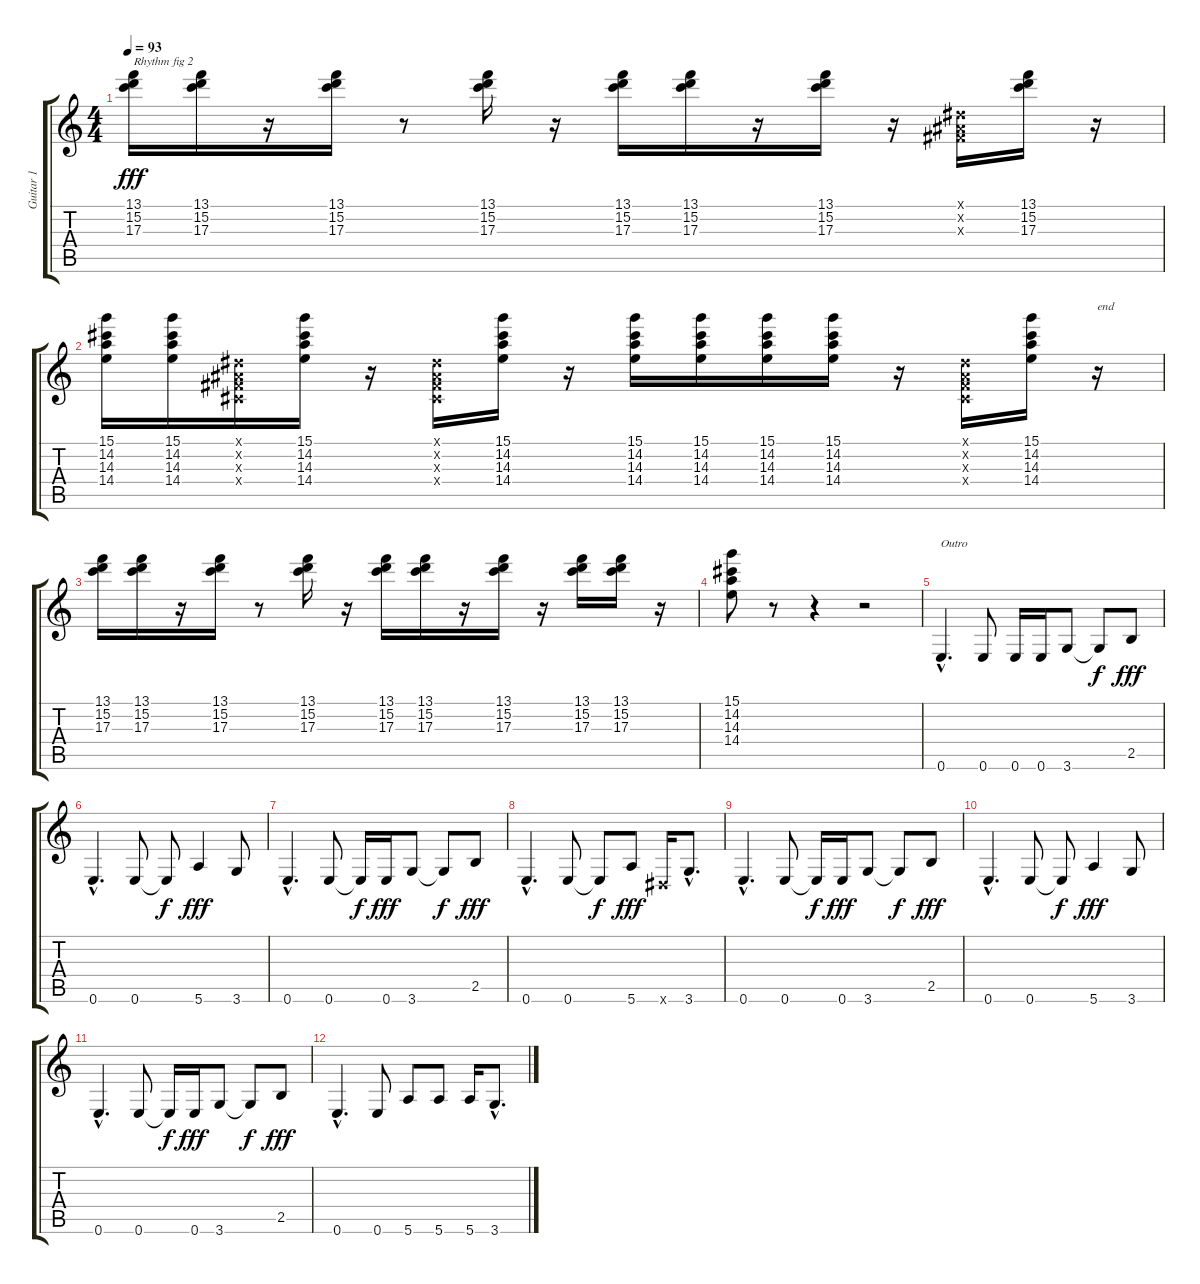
\track ("Guitar 1" "Guitar 1") {instrument electricguitarclean}
\staff {score tabs}
\tuning (E4 B3 G3 D3 A2 E2) {hide}
\ts (4 4)
\tempo 93
\clef g2
\ks c
(13.1 15.2 17.3).16{txt "Rhythm fig 2" dy fff} (13.1 15.2 17.3).16 r.16 (13.1 15.2 17.3).16 r.8 (13.1 15.2 17.3).16 r.16 (13.1 15.2 17.3).16 (13.1 15.2 17.3).16 r.16 (13.1 15.2 17.3).16 r.16 (-1.1{x} -1.2{x} -1.3{x}).16 (13.1 15.2 17.3).16 r.16 |
(15.1 14.2 14.3 14.4).16 (15.1 14.2 14.3 14.4).16 (-1.1{x} -1.2{x} -1.3{x} -1.4{x}).16 (15.1 14.2 14.3 14.4).16 r.16 (-1.1{x} -1.2{x} -1.3{x} -1.4{x}).16 (15.1 14.2 14.3 14.4).16 r.16 (15.1 14.2 14.3 14.4).16 (15.1 14.2 14.3 14.4).16 (15.1 14.2 14.3 14.4).16 (15.1 14.2 14.3 14.4).16 r.16 (-1.1{x} -1.2{x} -1.3{x} -1.4{x}).16 (15.1 14.2 14.3 14.4).16 r.16{txt "end"} |
(13.1 15.2 17.3).16 (13.1 15.2 17.3).16 r.16 (13.1 15.2 17.3).16 r.8 (13.1 15.2 17.3).16 r.16 (13.1 15.2 17.3).16 (13.1 15.2 17.3).16 r.16 (13.1 15.2 17.3).16 r.16 (13.1 15.2 17.3).16 (13.1 15.2 17.3).16 r.16 |
(15.1 14.2 14.3 14.4).8 r.8 r.4 r.2 |
0.6{hac}.4{d txt "Outro" instrument distortionguitar} 0.6.8 0.6.16 0.6.16 3.6.8 3.6{t}.8{dy f} 2.5.8{dy fff} |
0.6{hac}.4{d} 0.6.8 0.6{t}.8{dy f} 5.6.4{dy fff} 3.6.8 |
0.6{hac}.4{d} 0.6.8 0.6{t}.16{dy f} 0.6.16{dy fff} 3.6.8 3.6{t}.8{dy f} 2.5.8{dy fff} |
0.6{hac}.4{d} 0.6.8 0.6{t}.8{dy f} 5.6.8{dy fff} -1.6{x}.16 3.6{hac}.8{d} |
0.6{hac}.4{d} 0.6.8 0.6{t}.16{dy f} 0.6.16{dy fff} 3.6.8 3.6{t}.8{dy f} 2.5.8{dy fff} |
0.6{hac}.4{d} 0.6.8 0.6{t}.8{dy f} 5.6.4{dy fff} 3.6.8 |
0.6{hac}.4{d} 0.6.8 0.6{t}.16{dy f} 0.6.16{dy fff} 3.6.8 3.6{t}.8{dy f} 2.5.8{dy fff} |
0.6{hac}.4{d} 0.6.8 5.6.8 5.6.8 5.6.16 3.6{hac}.8{d}
